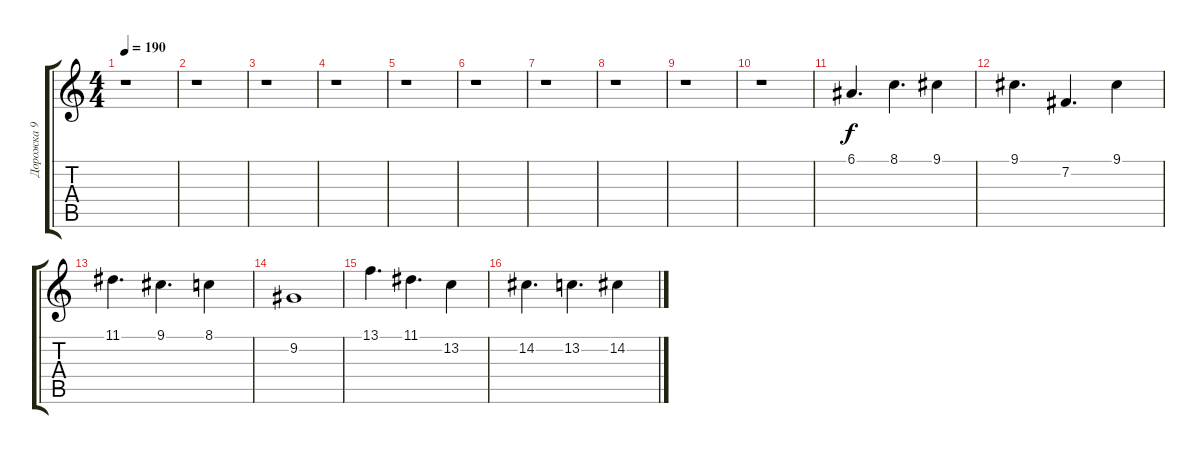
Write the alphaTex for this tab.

\track ("Дорожка 9" "Дорожка 9") {instrument piccolo}
\staff {score tabs}
\tuning (E4 B3 G3 D3 A2 E2) {hide}
\ts (4 4)
\tempo 190
\clef g2
\ks c
r.1{dy f} |
r.1 |
r.1 |
r.1 |
r.1 |
r.1 |
r.1 |
r.1 |
r.1 |
r.1 |
6.1.4{d} 8.1.4{d} 9.1.4 |
9.1.4{d} 7.2.4{d} 9.1.4 |
11.1.4{d} 9.1.4{d} 8.1.4 |
9.2.1 |
13.1.4{d} 11.1.4{d} 13.2.4 |
14.2.4{d} 13.2.4{d} 14.2.4
